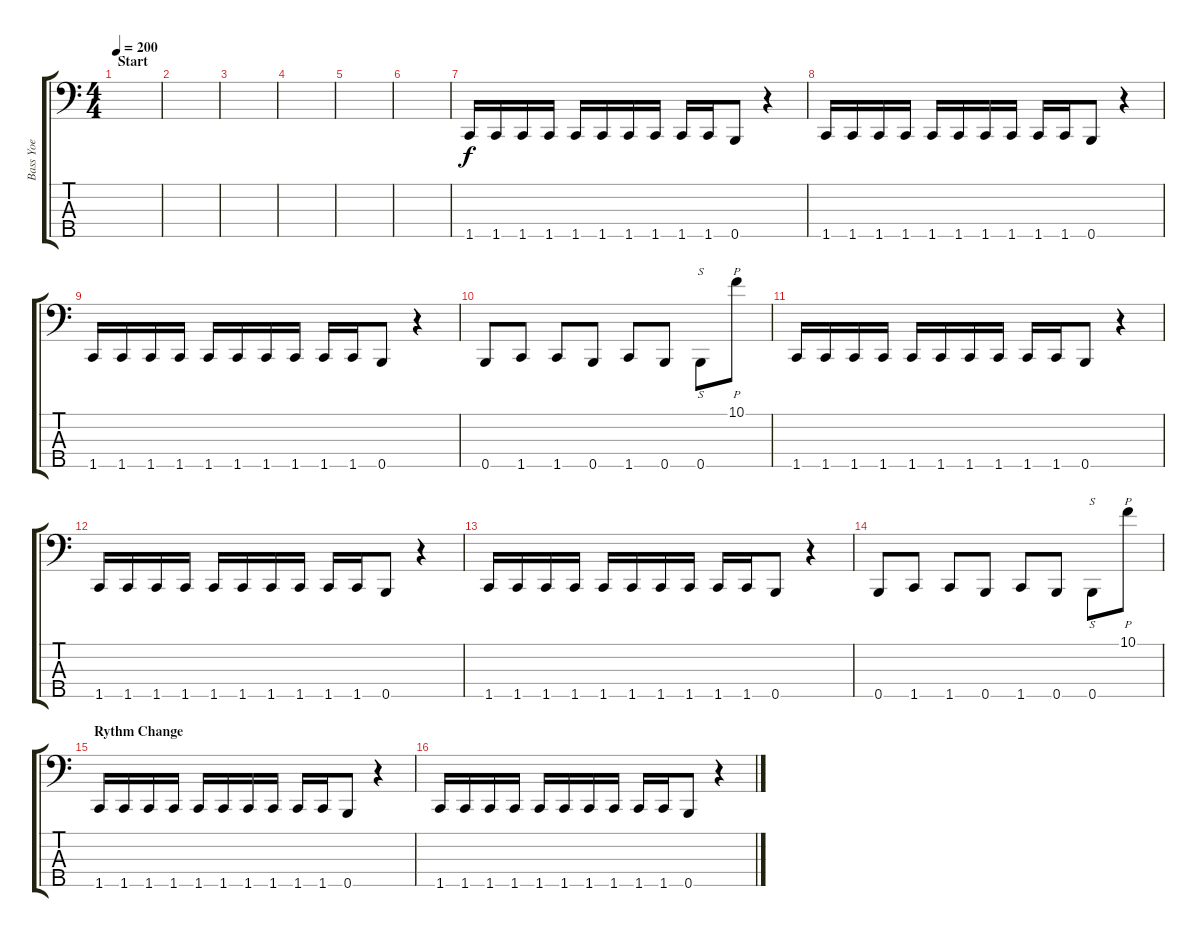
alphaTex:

\track ("Bass Yoe" "Bass Yoe") {instrument slapbass1}
\staff {score tabs}
\tuning (G2 D2 A1 E1 B0) {hide}
\ts (4 4)
\section ("" "Start")
\tempo 200
\clef f4
\ks c
|
|
|
|
|
|
1.5.16 1.5.16 1.5.16 1.5.16 1.5.16 1.5.16 1.5.16 1.5.16 1.5.16 1.5.16 0.5.8 r.4 |
1.5.16 1.5.16 1.5.16 1.5.16 1.5.16 1.5.16 1.5.16 1.5.16 1.5.16 1.5.16 0.5.8 r.4 |
1.5.16 1.5.16 1.5.16 1.5.16 1.5.16 1.5.16 1.5.16 1.5.16 1.5.16 1.5.16 0.5.8 r.4 |
0.5.8 1.5.8 1.5.8 0.5.8 1.5.8 0.5.8 0.5.8{s} 10.1.8{p} |
1.5.16 1.5.16 1.5.16 1.5.16 1.5.16 1.5.16 1.5.16 1.5.16 1.5.16 1.5.16 0.5.8 r.4 |
1.5.16 1.5.16 1.5.16 1.5.16 1.5.16 1.5.16 1.5.16 1.5.16 1.5.16 1.5.16 0.5.8 r.4 |
1.5.16 1.5.16 1.5.16 1.5.16 1.5.16 1.5.16 1.5.16 1.5.16 1.5.16 1.5.16 0.5.8 r.4 |
0.5.8 1.5.8 1.5.8 0.5.8 1.5.8 0.5.8 0.5.8{s} 10.1.8{p} |
\section ("" "Rythm Change")
1.5.16 1.5.16 1.5.16 1.5.16 1.5.16 1.5.16 1.5.16 1.5.16 1.5.16 1.5.16 0.5.8 r.4 |
1.5.16 1.5.16 1.5.16 1.5.16 1.5.16 1.5.16 1.5.16 1.5.16 1.5.16 1.5.16 0.5.8 r.4
